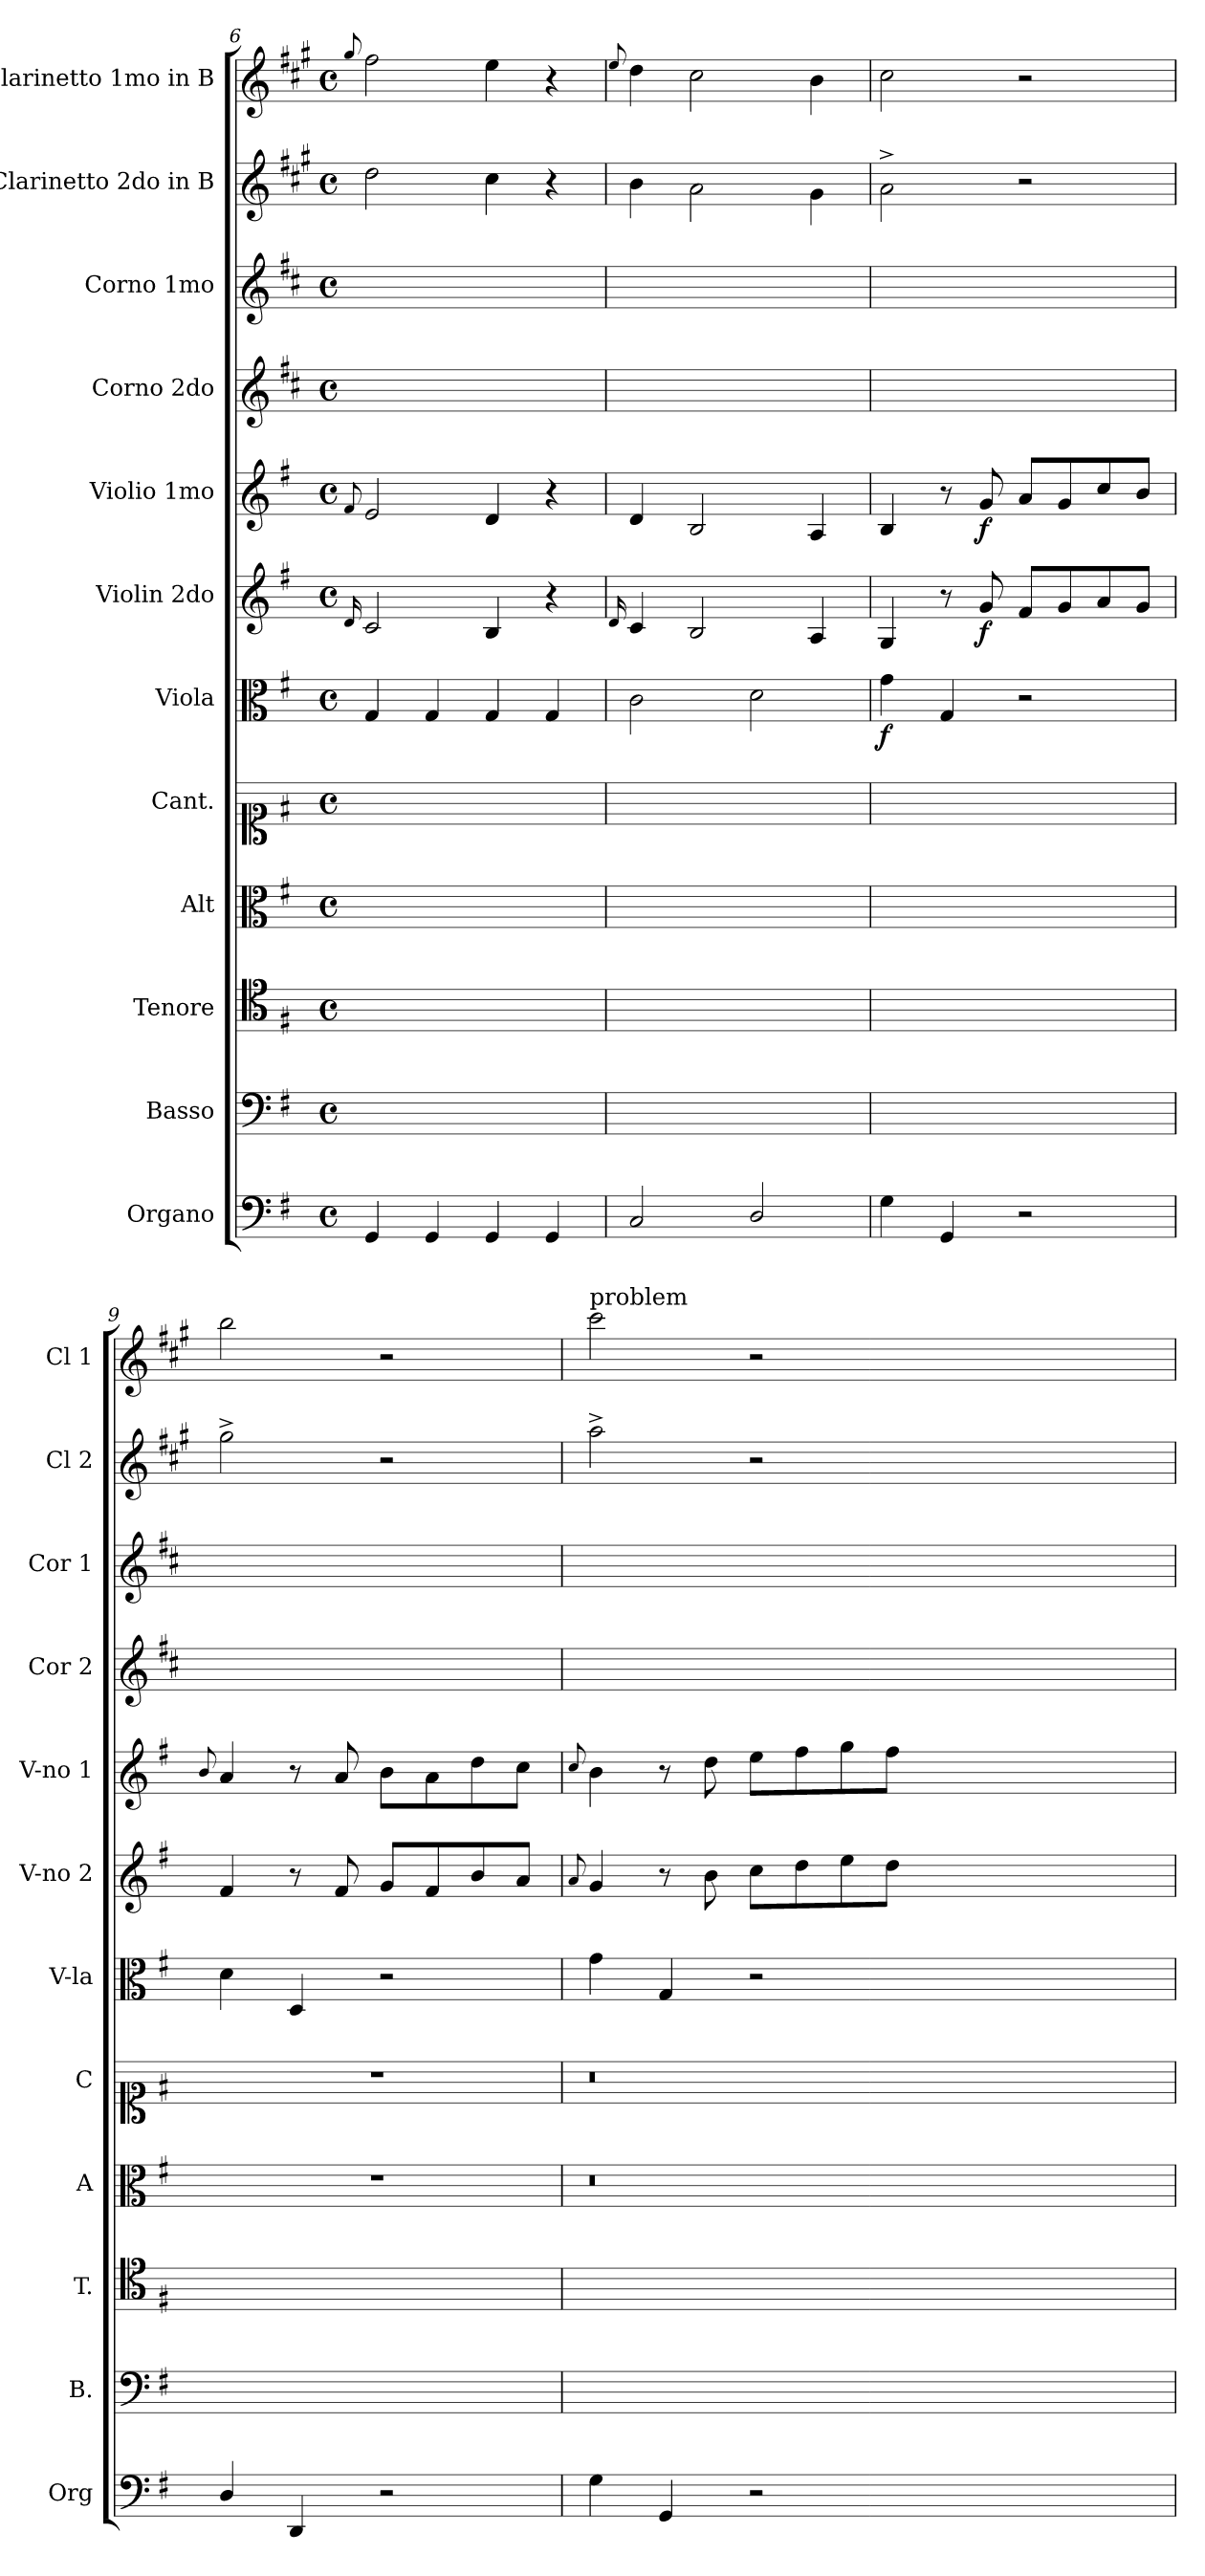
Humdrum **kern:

**kern	**dynam	**kern	**kern	**kern	**kern	**kern	**dynam	**kern	**dynam	**kern	**dynam	**kern	**kern	**kern	**kern
*part12	*part12	*part11	*part10	*part9	*part8	*part7	*part7	*part6	*part6	*part5	*part5	*part4	*part3	*part2	*part1
*staff12	*staff12	*staff11	*staff10	*staff9	*staff8	*staff7	*staff7	*staff6	*staff6	*staff5	*staff5	*staff4	*staff3	*staff2	*staff1
*I"Organo	*	*I"Basso	*I"Tenore	*I"Alt	*I"Cant.	*I"Viola	*	*I"Violin 2do	*	*I"Violio 1mo	*	*I"Corno 2do	*I"Corno 1mo	*I"Clarinetto 2do in B	*I"Clarinetto 1mo in B
*I'Org	*	*I'B.	*I'T.	*I'A	*I'C	*I'V-la	*	*I'V-no 2	*	*I'V-no 1	*	*I'Cor 2	*I'Cor 1	*I'Cl 2	*I'Cl 1
*clefF4	*	*clefF4	*clefC4	*clefC3	*clefC1	*clefC3	*	*clefG2	*	*clefG2	*	*clefG2	*clefG2	*clefG2	*clefG2
*	*	*	*	*	*	*	*	*	*	*	*	*ITrd4c7	*ITrd4c7	*ITrd1c2	*ITrd1c2
*k[f#]	*	*k[f#]	*k[f#]	*k[f#]	*k[f#]	*k[f#]	*	*k[f#]	*	*k[f#]	*	*k[f#]	*k[f#]	*k[f#]	*k[f#]
*M4/4	*	*M4/4	*M4/4	*M4/4	*M4/4	*M4/4	*	*M4/4	*	*M4/4	*	*M4/4	*M4/4	*M4/4	*M4/4
*met(c)	*	*met(c)	*met(c)	*met(c)	*met(c)	*met(c)	*	*met(c)	*	*met(c)	*	*met(c)	*met(c)	*met(c)	*met(c)
=6	=6	=6	=6	=6	=6	=6	=6	=6	=6	=6	=6	=6	=6	=6	=6
.	.	.	.	.	.	.	.	16qqd/	.	8qqf#/	.	.	.	.	8qqff#/
4GG/	.	1ryy	1ryy	1ryy	1ryy	4G/	.	2c/	.	2e/	.	1ryy	1ryy	2cc\	2ee\
4GG/	.	.	.	.	.	4G/	.	.	.	.	.	.	.	.	.
4GG/	.	.	.	.	.	4G/	.	4B/	.	4d/	.	.	.	4b\	4dd\
4GG/	.	.	.	.	.	4G/	.	4r	.	4r	.	.	.	4r	4r
=7	=7	=7	=7	=7	=7	=7	=7	=7	=7	=7	=7	=7	=7	=7	=7
.	.	.	.	.	.	.	.	16qqd/	.	.	.	.	.	.	8qqdd/
2C/	.	1ryy	1ryy	1ryy	1ryy	2c\	.	4c/	.	4d/	.	1ryy	1ryy	4a\	4cc\
.	.	.	.	.	.	.	.	2B/	.	2B/	.	.	.	2g\	2b\
2D/	.	.	.	.	.	2d\	.	.	.	.	.	.	.	.	.
.	.	.	.	.	.	.	.	4A/	.	4A/	.	.	.	4f#\	4a\
=8	=8	=8	=8	=8	=8	=8	=8	=8	=8	=8	=8	=8	=8	=8	=8
4G\	for	1ryy	1ryy	1ryy	1ryy	4g\	f	4G/	.	4B/	.	1ryy	1ryy	2g^\	2b\
4GG/	.	.	.	.	.	4G/	.	8r	.	8r	.	.	.	.	.
!	!	!	!	!	!	!	!	!	!	!	!LO:DY:b	!	!	!	!
.	.	.	.	.	.	.	.	8g/	f	8g/	f	.	.	.	.
2r	.	.	.	.	.	2r	.	8f#/L	.	8a/L	.	.	.	2r	2r
.	.	.	.	.	.	.	.	8g/	.	8g/	.	.	.	.	.
.	.	.	.	.	.	.	.	8a/	.	8cc/	.	.	.	.	.
.	.	.	.	.	.	.	.	8g/J	.	8b/J	.	.	.	.	.
=9	=9	=9	=9	=9	=9	=9	=9	=9	=9	=9	=9	=9	=9	=9	=9
.	.	.	.	.	.	.	.	.	.	8qqb/	.	.	.	.	.
4D/	.	1ryy	1ryy	1r	1r	4d\	.	4f#/	.	4a/	.	1ryy	1ryy	2ff#^\	2aa\
4DD/	.	.	.	.	.	4D/	.	8r	.	8r	.	.	.	.	.
.	.	.	.	.	.	.	.	8f#/	.	8a/	.	.	.	.	.
2r	.	.	.	.	.	2r	.	8g/L	.	8b\L	.	.	.	2r	2r
.	.	.	.	.	.	.	.	8f#/	.	8a\	.	.	.	.	.
.	.	.	.	.	.	.	.	8b/	.	8dd\	.	.	.	.	.
.	.	.	.	.	.	.	.	8a/J	.	8cc\J	.	.	.	.	.
=10	=10	=10	=10	=10	=10	=10	=10	=10	=10	=10	=10	=10	=10	=10	=10
.	.	.	.	.	.	.	.	8qqa/	.	8qqcc/	.	.	.	.	.
!	!	!	!	!	!	!	!	!	!	!	!	!	!	!	!LO:TX:a:t=problem
4G\	.	1ryy	1ryy	0.r	0.r	4g\	.	4g/	.	4b\	.	1ryy	1ryy	2gg^\	2bb\
4GG/	.	.	.	.	.	4G/	.	8r	.	8r	.	.	.	.	.
.	.	.	.	.	.	.	.	8b\	.	8dd\	.	.	.	.	.
2r	.	.	.	.	.	2r	.	8cc\L	.	8ee\L	.	.	.	2r	2r
.	.	.	.	.	.	.	.	8dd\	.	8ff#\	.	.	.	.	.
.	.	.	.	.	.	.	.	8ee\	.	8gg\	.	.	.	.	.
.	.	.	.	.	.	.	.	8dd\J	.	8ff#\J	.	.	.	.	.
0ryy	.	0ryy	0ryy	.	.	0ryy	.	0ryy	.	0ryy	.	0ryy	0ryy	0ryy	0ryy
=	=	=	=	=	=	=	=	=	=	=	=	=	=	=	=
*-	*-	*-	*-	*-	*-	*-	*-	*-	*-	*-	*-	*-	*-	*-	*-
